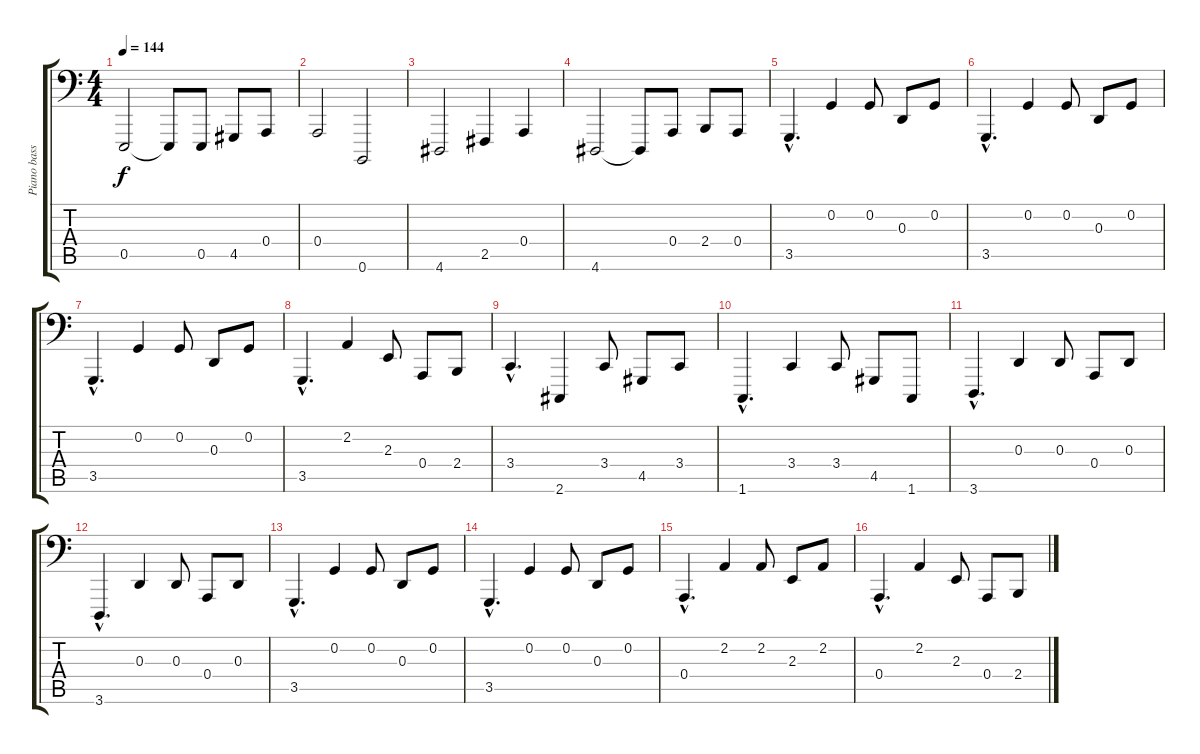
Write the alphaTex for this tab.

\track ("Piano bass" "Piano bass") {instrument acousticgrandpiano}
\staff {score tabs}
\tuning (C3 G2 D2 A1 E1 B0) {hide}
\ts (4 4)
\tempo 144
\clef f4
\ks c
0.5.2{dy f} 0.5{t}.8 0.5.8 4.5.8 0.4.8 |
0.4.2 0.6.2 |
4.6.2 2.5.4 0.4.4 |
4.6.2 4.6{t}.8 0.4.8 2.4.8 0.4.8 |
3.5{hac}.4{d} 0.2.4 0.2.8 0.3.8 0.2.8 |
3.5{hac}.4{d} 0.2.4 0.2.8 0.3.8 0.2.8 |
3.5{hac}.4{d} 0.2.4 0.2.8 0.3.8 0.2.8 |
3.5{hac}.4{d} 2.2.4 2.3.8 0.4.8 2.4.8 |
3.4{hac}.4{d} 2.6.4 3.4.8 4.5.8 3.4.8 |
1.6{hac}.4{d} 3.4.4 3.4.8 4.5.8 1.6.8 |
3.6{hac}.4{d} 0.3.4 0.3.8 0.4.8 0.3.8 |
3.6{hac}.4{d} 0.3.4 0.3.8 0.4.8 0.3.8 |
3.5{hac}.4{d} 0.2.4 0.2.8 0.3.8 0.2.8 |
3.5{hac}.4{d} 0.2.4 0.2.8 0.3.8 0.2.8 |
0.4{hac}.4{d} 2.2.4 2.2.8 2.3.8 2.2.8 |
0.4{hac}.4{d} 2.2.4 2.3.8 0.4.8 2.4.8
